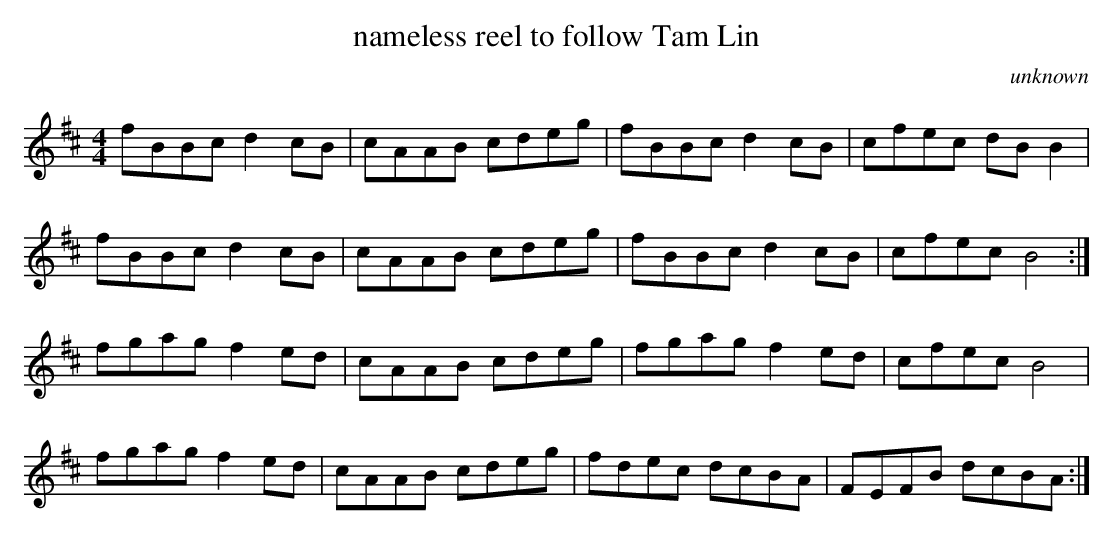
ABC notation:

X:1
T:nameless reel to follow Tam Lin
C:unknown
M:4/4
L:1/8
K:Bmin
fBBc d2cB|cAAB cdeg|fBBc d2cB|cfec dBB2|
fBBc d2cB|cAAB cdeg|fBBc d2cB|cfec B4:|
fgag f2ed|cAAB cdeg|fgag f2ed|cfec B4|
fgag f2ed|cAAB cdeg|fdec dcBA|FEFB dcBA:|
